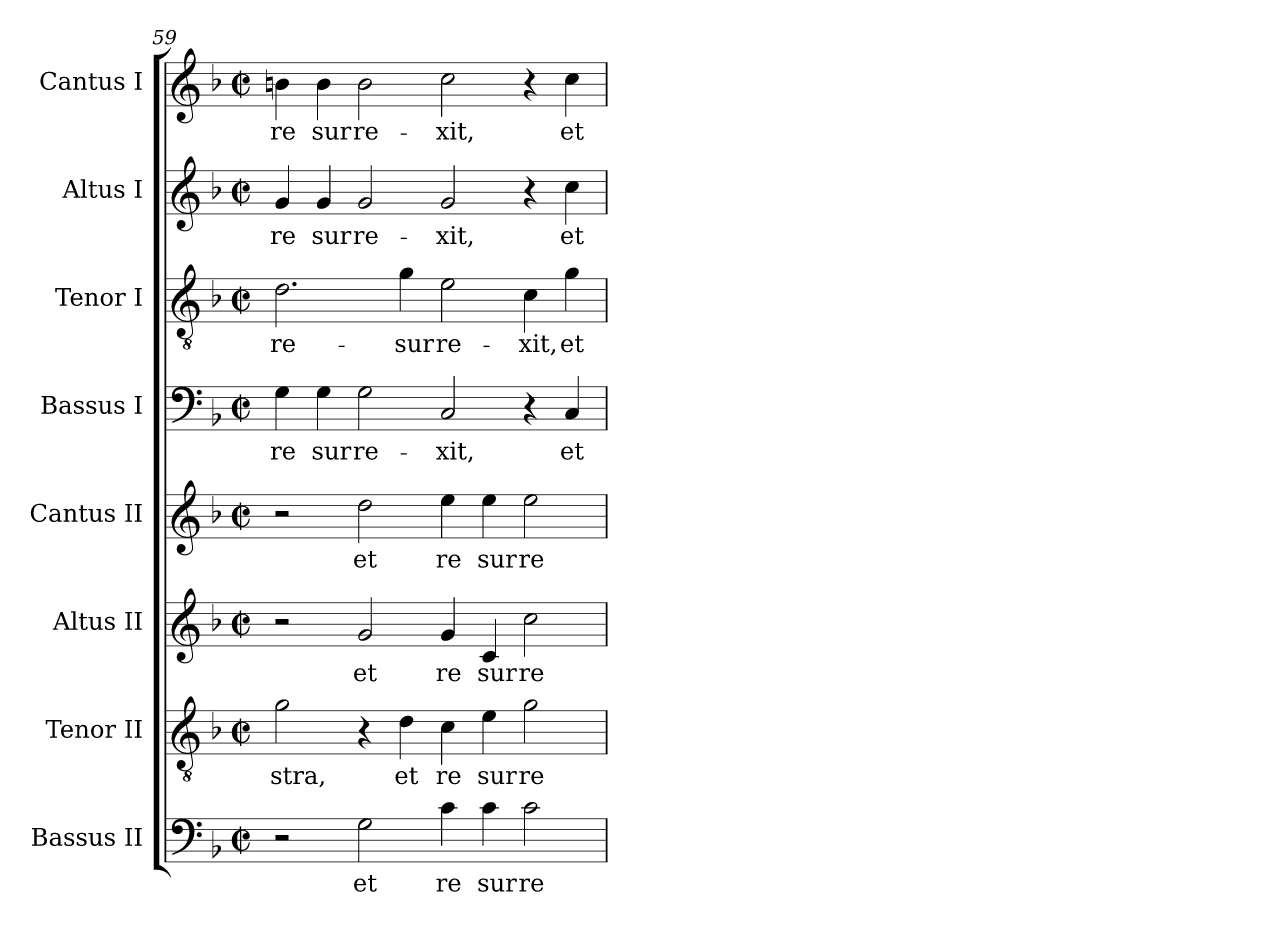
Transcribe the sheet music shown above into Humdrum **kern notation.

**kern	**text	**kern	**text	**kern	**text	**kern	**text	**kern	**text	**kern	**text	**kern	**text	**kern	**text
*part8	*part8	*part7	*part7	*part6	*part6	*part5	*part5	*part4	*part4	*part3	*part3	*part2	*part2	*part1	*part1
*staff8	*staff8	*staff7	*staff7	*staff6	*staff6	*staff5	*staff5	*staff4	*staff4	*staff3	*staff3	*staff2	*staff2	*staff1	*staff1
*I"Bassus II	*	*I"Tenor II	*	*I"Altus II	*	*I"Cantus II	*	*I"Bassus I	*	*I"Tenor I	*	*I"Altus I	*	*I"Cantus I	*
*clefF4	*	*clefGv2	*	*clefG2	*	*clefG2	*	*clefF4	*	*clefGv2	*	*clefG2	*	*clefG2	*
*k[b-]	*	*k[b-]	*	*k[b-]	*	*k[b-]	*	*k[b-]	*	*k[b-]	*	*k[b-]	*	*k[b-]	*
*F:	*	*F:	*	*F:	*	*F:	*	*F:	*	*F:	*	*F:	*	*F:	*
*M2/2	*	*M2/2	*	*M2/2	*	*M2/2	*	*M2/2	*	*M2/2	*	*M2/2	*	*M2/2	*
*met(c|)	*	*met(c|)	*	*met(c|)	*	*met(c|)	*	*met(c|)	*	*met(c|)	*	*met(c|)	*	*met(c|)	*
=59	=59	=59	=59	=59	=59	=59	=59	=59	=59	=59	=59	=59	=59	=59	=59
!	!	!	!LO:LY:b:cj	!	!	!	!	!	!LO:LY:b:cj	!	!LO:LY:b:cj	!	!LO:LY:b:cj	!	!LO:LY:b:cj
2r	.	2g\	stra,	2r	.	2r	.	4G\	re	2.d\	re-	4g/	re	4bn\	re
!	!	!	!	!	!	!	!	!	!LO:LY:b:cj	!	!	!	!LO:LY:b:cj	!	!LO:LY:b:cj
.	.	.	.	.	.	.	.	4G\	sur	.	.	4g/	sur	4b\	sur
!	!LO:LY:b:cj	!	!	!	!LO:LY:b:cj	!	!LO:LY:b:cj	!	!LO:LY:b:cj	!	!	!	!LO:LY:b:cj	!	!LO:LY:b:cj
2G\	et	4r	.	2g/	et	2dd\	et	2G\	re-	.	.	2g/	re-	2b\	re-
!	!	!	!LO:LY:b:cj	!	!	!	!	!	!	!	!LO:LY:b:cj	!	!	!	!
.	.	4d\	et	.	.	.	.	.	.	4g\	-sur	.	.	.	.
!	!LO:LY:b:cj	!	!LO:LY:b:cj	!	!LO:LY:b:cj	!	!LO:LY:b:cj	!	!LO:LY:b:cj	!	!LO:LY:b:cj	!	!LO:LY:b:cj	!	!LO:LY:b:cj
4c\	re	4c\	re	4g/	re	4ee\	re	2C/	-xit,	2e\	re-	2g/	-xit,	2cc\	-xit,
!	!LO:LY:b:cj	!	!LO:LY:b:cj	!	!LO:LY:b:cj	!	!LO:LY:b:cj	!	!	!	!	!	!	!	!
4c\	sur	4e\	sur	4c/	sur	4ee\	sur	.	.	.	.	.	.	.	.
!	!LO:LY:b:cj	!	!LO:LY:b:cj	!	!LO:LY:b:cj	!	!LO:LY:b:cj	!	!	!	!LO:LY:b:cj	!	!	!	!
2c\	re	2g\	re	2cc\	re	2ee\	re	4r	.	4c\	-xit,	4r	.	4r	.
!	!	!	!	!	!	!	!	!	!LO:LY:b:cj	!	!LO:LY:b:cj	!	!LO:LY:b:cj	!	!LO:LY:b:cj
.	.	.	.	.	.	.	.	4C/	et	4g\	et	4cc\	et	4cc\	et
=	=	=	=	=	=	=	=	=	=	=	=	=	=	=	=
*-	*-	*-	*-	*-	*-	*-	*-	*-	*-	*-	*-	*-	*-	*-	*-
